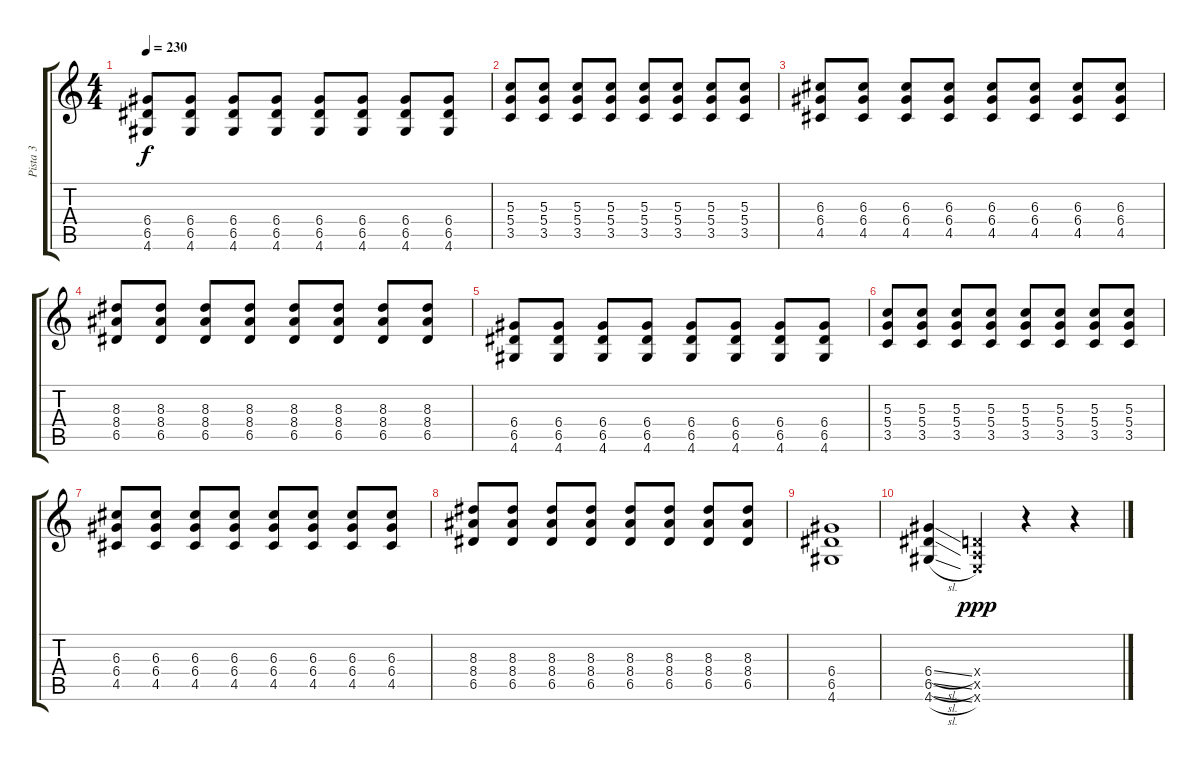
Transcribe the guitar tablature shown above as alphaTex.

\track ("Pista 3" "Pista 3") {instrument distortionguitar}
\staff {score tabs}
\tuning (E4 B3 G3 D3 A2 E2) {hide}
\ts (4 4)
\tempo 230
\clef g2
\ks c
(6.4 6.5 4.6).8{dy f instrument distortionguitar} (6.4 6.5 4.6).8 (6.4 6.5 4.6).8 (6.4 6.5 4.6).8 (6.4 6.5 4.6).8 (6.4 6.5 4.6).8 (6.4 6.5 4.6).8 (6.4 6.5 4.6).8 |
(5.3 5.4 3.5).8 (5.3 5.4 3.5).8 (5.3 5.4 3.5).8 (5.3 5.4 3.5).8 (5.3 5.4 3.5).8 (5.3 5.4 3.5).8 (5.3 5.4 3.5).8 (5.3 5.4 3.5).8 |
(6.3 6.4 4.5).8 (6.3 6.4 4.5).8 (6.3 6.4 4.5).8 (6.3 6.4 4.5).8 (6.3 6.4 4.5).8 (6.3 6.4 4.5).8 (6.3 6.4 4.5).8 (6.3 6.4 4.5).8 |
(8.3 8.4 6.5).8 (8.3 8.4 6.5).8 (8.3 8.4 6.5).8 (8.3 8.4 6.5).8 (8.3 8.4 6.5).8 (8.3 8.4 6.5).8 (8.3 8.4 6.5).8 (8.3 8.4 6.5).8 |
(6.4 6.5 4.6).8{instrument distortionguitar} (6.4 6.5 4.6).8 (6.4 6.5 4.6).8 (6.4 6.5 4.6).8 (6.4 6.5 4.6).8 (6.4 6.5 4.6).8 (6.4 6.5 4.6).8 (6.4 6.5 4.6).8 |
(5.3 5.4 3.5).8 (5.3 5.4 3.5).8 (5.3 5.4 3.5).8 (5.3 5.4 3.5).8 (5.3 5.4 3.5).8 (5.3 5.4 3.5).8 (5.3 5.4 3.5).8 (5.3 5.4 3.5).8 |
(6.3 6.4 4.5).8 (6.3 6.4 4.5).8 (6.3 6.4 4.5).8 (6.3 6.4 4.5).8 (6.3 6.4 4.5).8 (6.3 6.4 4.5).8 (6.3 6.4 4.5).8 (6.3 6.4 4.5).8 |
(8.3 8.4 6.5).8 (8.3 8.4 6.5).8 (8.3 8.4 6.5).8 (8.3 8.4 6.5).8 (8.3 8.4 6.5).8 (8.3 8.4 6.5).8 (8.3 8.4 6.5).8 (8.3 8.4 6.5).8 |
(6.4 6.5 4.6).1 |
(6.4{sl} 6.5{sl} 4.6{sl}).4 (0.4{x} 0.5{x} 0.6{x}).4{dy ppp} r.4 r.4
